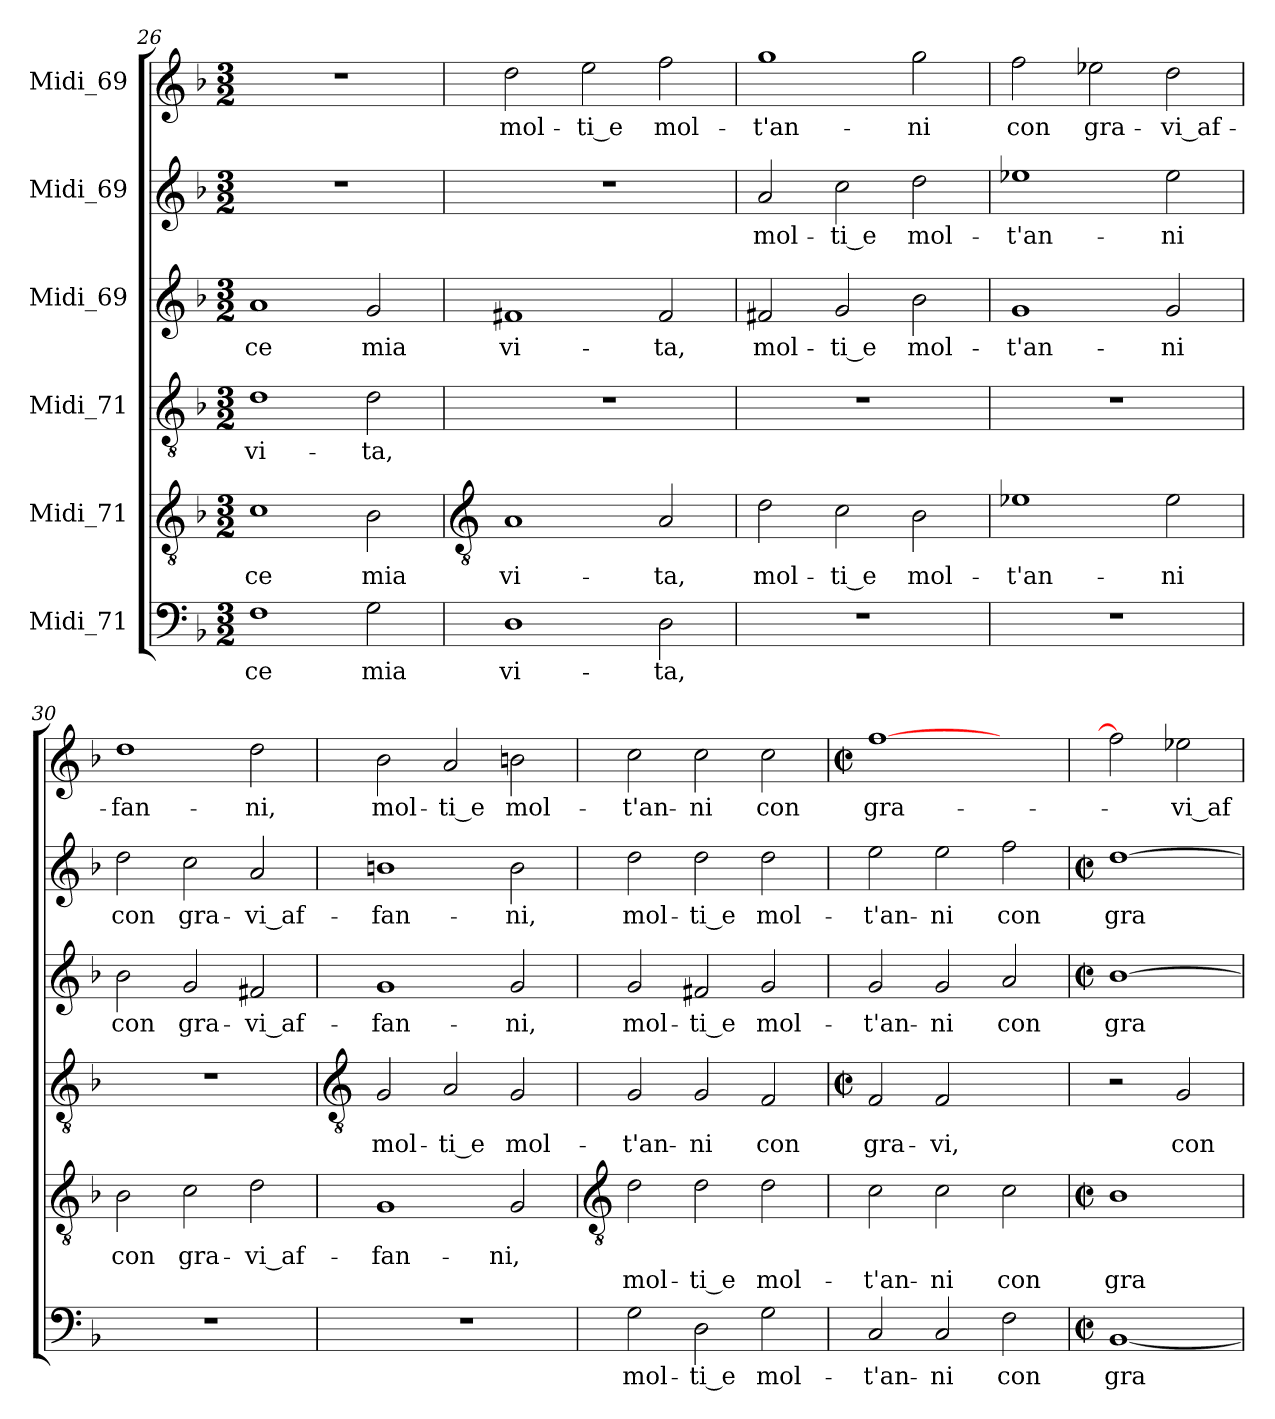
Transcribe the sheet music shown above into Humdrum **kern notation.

**kern	**text	**kern	**text	**text	**kern	**text	**kern	**text	**kern	**text	**kern	**text
*part6	*part6	*part5	*part5	*part5	*part4	*part4	*part3	*part3	*part2	*part2	*part1	*part1
*staff6	*staff6	*staff5	*staff5	*staff5	*staff4	*staff4	*staff3	*staff3	*staff2	*staff2	*staff1	*staff1
*I"Midi_71	*	*I"Midi_71	*	*	*I"Midi_71	*	*I"Midi_69	*	*I"Midi_69	*	*I"Midi_69	*
!!LO:LB:g=z
*clefF4	*	*clefGv2	*	*	*clefGv2	*	*clefG2	*	*clefG2	*	*clefG2	*
*k[b-]	*	*k[b-]	*	*	*k[b-]	*	*k[b-]	*	*k[b-]	*	*k[b-]	*
*F:	*	*F:	*	*	*F:	*	*F:	*	*F:	*	*F:	*
*M3/2	*	*M3/2	*	*	*M3/2	*	*M3/2	*	*M3/2	*	*M3/2	*
=26	=26	=26	=26	=26	=26	=26	=26	=26	=26	=26	=26	=26
!	!LO:LY:b	!	!LO:LY:b	!	!	!LO:LY:b	!	!LO:LY:b	!LO:N:vis=1	!	!LO:N:vis=1	!
1F	-ce	1c	-ce	.	1d	vi-	1a	-ce	1.r	.	1.r	.
!	!LO:LY:b	!	!LO:LY:b	!	!	!LO:LY:b	!	!LO:LY:b	!	!	!	!
2G	mia	2B-	mia	.	2d	-ta,	2g	mia	.	.	.	.
!!LO:LB:g=z
=27	=27	=27	=27	=27	=27	=27	=27	=27	=27	=27	=27	=27
*	*	*clefGv2	*	*	*	*	*	*	*	*	*	*
!	!LO:LY:b	!	!LO:LY:b	!	!LO:N:vis=1	!	!	!LO:LY:b	!LO:N:vis=1	!	!	!LO:LY:b
1D	vi-	1A	vi-	.	1.r	.	1f#X	vi-	1.r	.	2dd	mol-
!	!	!	!	!	!	!	!	!	!	!	!	!LO:LY:b
.	.	.	.	.	.	.	.	.	.	.	2ee	-ti_e
!	!LO:LY:b	!	!LO:LY:b	!	!	!	!	!LO:LY:b	!	!	!	!LO:LY:b
2D	-ta,	2A	-ta,	.	.	.	2f#	-ta,	.	.	2ff	mol-
=28	=28	=28	=28	=28	=28	=28	=28	=28	=28	=28	=28	=28
!LO:N:vis=1	!	!	!LO:LY:b	!	!LO:N:vis=1	!	!	!LO:LY:b	!	!LO:LY:b	!	!LO:LY:b
1.r	.	2d	mol-	.	1.r	.	2f#X	mol-	2a	mol-	1gg	-t'an-
!	!	!	!LO:LY:b	!	!	!	!	!LO:LY:b	!	!LO:LY:b	!	!
.	.	2c	-ti_e	.	.	.	2g	-ti_e	2cc	-ti_e	.	.
!	!	!	!LO:LY:b	!	!	!	!	!LO:LY:b	!	!LO:LY:b	!	!LO:LY:b
.	.	2B-	mol-	.	.	.	2b-	mol-	2dd	mol-	2gg	-ni
=29	=29	=29	=29	=29	=29	=29	=29	=29	=29	=29	=29	=29
!LO:N:vis=1	!	!	!LO:LY:b	!	!LO:N:vis=1	!	!	!LO:LY:b	!	!LO:LY:b	!	!LO:LY:b
1.r	.	1e-	-t'an-	.	1.r	.	1g	-t'an-	1ee-X	-t'an-	2ff	con
!	!	!	!	!	!	!	!	!	!	!	!	!LO:LY:b
.	.	.	.	.	.	.	.	.	.	.	2ee-X	gra-
!	!	!	!LO:LY:b	!	!	!	!	!LO:LY:b	!	!LO:LY:b	!	!LO:LY:b
.	.	2e-	-ni	.	.	.	2g	-ni	2ee-	-ni	2dd	-vi_af-
=30	=30	=30	=30	=30	=30	=30	=30	=30	=30	=30	=30	=30
!LO:N:vis=1	!	!	!LO:LY:b	!	!LO:N:vis=1	!	!	!LO:LY:b	!	!LO:LY:b	!	!LO:LY:b
1.r	.	2B-	con	.	1.r	.	2b-	con	2dd	con	1dd	-fan-
!	!	!	!LO:LY:b	!	!	!	!	!LO:LY:b	!	!LO:LY:b	!	!
.	.	2c	gra-	.	.	.	2g	gra-	2cc	gra-	.	.
!	!	!	!LO:LY:b	!	!	!	!	!LO:LY:b	!	!LO:LY:b	!	!LO:LY:b
.	.	2d	-vi_af-	.	.	.	2f#X	-vi_af-	2a	-vi_af-	2dd	-ni,
!!LO:LB:g=z
=31	=31	=31	=31	=31	=31	=31	=31	=31	=31	=31	=31	=31
*	*	*	*	*	*clefGv2	*	*	*	*	*	*	*
!LO:N:vis=1	!	!	!LO:LY:b	!	!	!LO:LY:b	!	!LO:LY:b	!	!LO:LY:b	!	!LO:LY:b
1.r	.	1G	-fan-	.	2G	mol-	1g	-fan-	1bn	-fan-	2b-	mol-
!	!	!	!	!	!	!LO:LY:b	!	!	!	!	!	!LO:LY:b
.	.	.	.	.	2A	-ti_e	.	.	.	.	2a	-ti_e
!	!	!	!LO:LY:b	!	!	!LO:LY:b	!	!LO:LY:b	!	!LO:LY:b	!	!LO:LY:b
.	.	2G	-ni,	.	2G	mol-	2g	-ni,	2b	-ni,	2bn	mol-
!!LO:LB:g=z
=32	=32	=32	=32	=32	=32	=32	=32	=32	=32	=32	=32	=32
*	*	*clefGv2	*	*	*	*	*	*	*	*	*	*
!	!LO:LY:b	!	!	!LO:LY:b	!	!LO:LY:b	!	!LO:LY:b	!	!LO:LY:b	!	!LO:LY:b
2G	mol-	2d	.	mol-	2G	-t'an-	2g	mol-	2dd	mol-	2cc	-t'an-
!	!LO:LY:b	!	!	!LO:LY:b	!	!LO:LY:b	!	!LO:LY:b	!	!LO:LY:b	!	!LO:LY:b
2D	-ti_e	2d	.	-ti_e	2G	-ni	2f#X	-ti_e	2dd	-ti_e	2cc	-ni
!	!LO:LY:b	!	!	!LO:LY:b	!	!LO:LY:b	!	!LO:LY:b	!	!LO:LY:b	!	!LO:LY:b
2G	mol-	2d	.	mol-	2F	con	2g	mol-	2dd	mol-	2cc	con
=33	=33	=33	=33	=33	=33	=33	=33	=33	=33	=33	=33	=33
*	*	*	*	*	*M2/2	*	*	*	*	*	*M2/2	*
*	*	*	*	*	*met(c|)	*	*	*	*	*	*met(c|)	*
!	!LO:LY:b	!	!	!LO:LY:b	!	!LO:LY:b	!	!LO:LY:b	!	!LO:LY:b	!	!LO:LY:b
2C	-t'an-	2c	.	-t'an-	2F	gra-	2g	-t'an-	2ee	-t'an-	[1ff	gra-
!	!LO:LY:b	!	!	!LO:LY:b	!	!LO:LY:b	!	!LO:LY:b	!	!LO:LY:b	!	!
2C	-ni	2c	.	-ni	2F	-vi,	2g	-ni	2ee	-ni	.	.
!	!LO:LY:b	!	!	!LO:LY:b	!	!	!	!LO:LY:b	!	!LO:LY:b	!	!
2F	con	2c	.	con	2ryy	.	2a	con	2ff	con	2ryy	.
=34	=34	=34	=34	=34	=34	=34	=34	=34	=34	=34	=34	=34
*M2/2	*	*M2/2	*	*	*	*	*M2/2	*	*M2/2	*	*	*
*met(c|)	*	*met(c|)	*	*	*	*	*met(c|)	*	*met(c|)	*	*	*
!	!LO:LY:b	!	!	!LO:LY:b	!	!	!	!LO:LY:b	!	!LO:LY:b	!	!
[1BB-	gra-	1B-	.	gra-	2r	.	[1b-	gra-	[1dd	gra-	2ff]	.
!	!	!	!	!	!	!LO:LY:b	!	!	!	!	!	!LO:LY:b
.	.	.	.	.	2G	con	.	.	.	.	2ee-X	-vi_af-
=	=	=	=	=	=	=	=	=	=	=	=	=
*-	*-	*-	*-	*-	*-	*-	*-	*-	*-	*-	*-	*-
